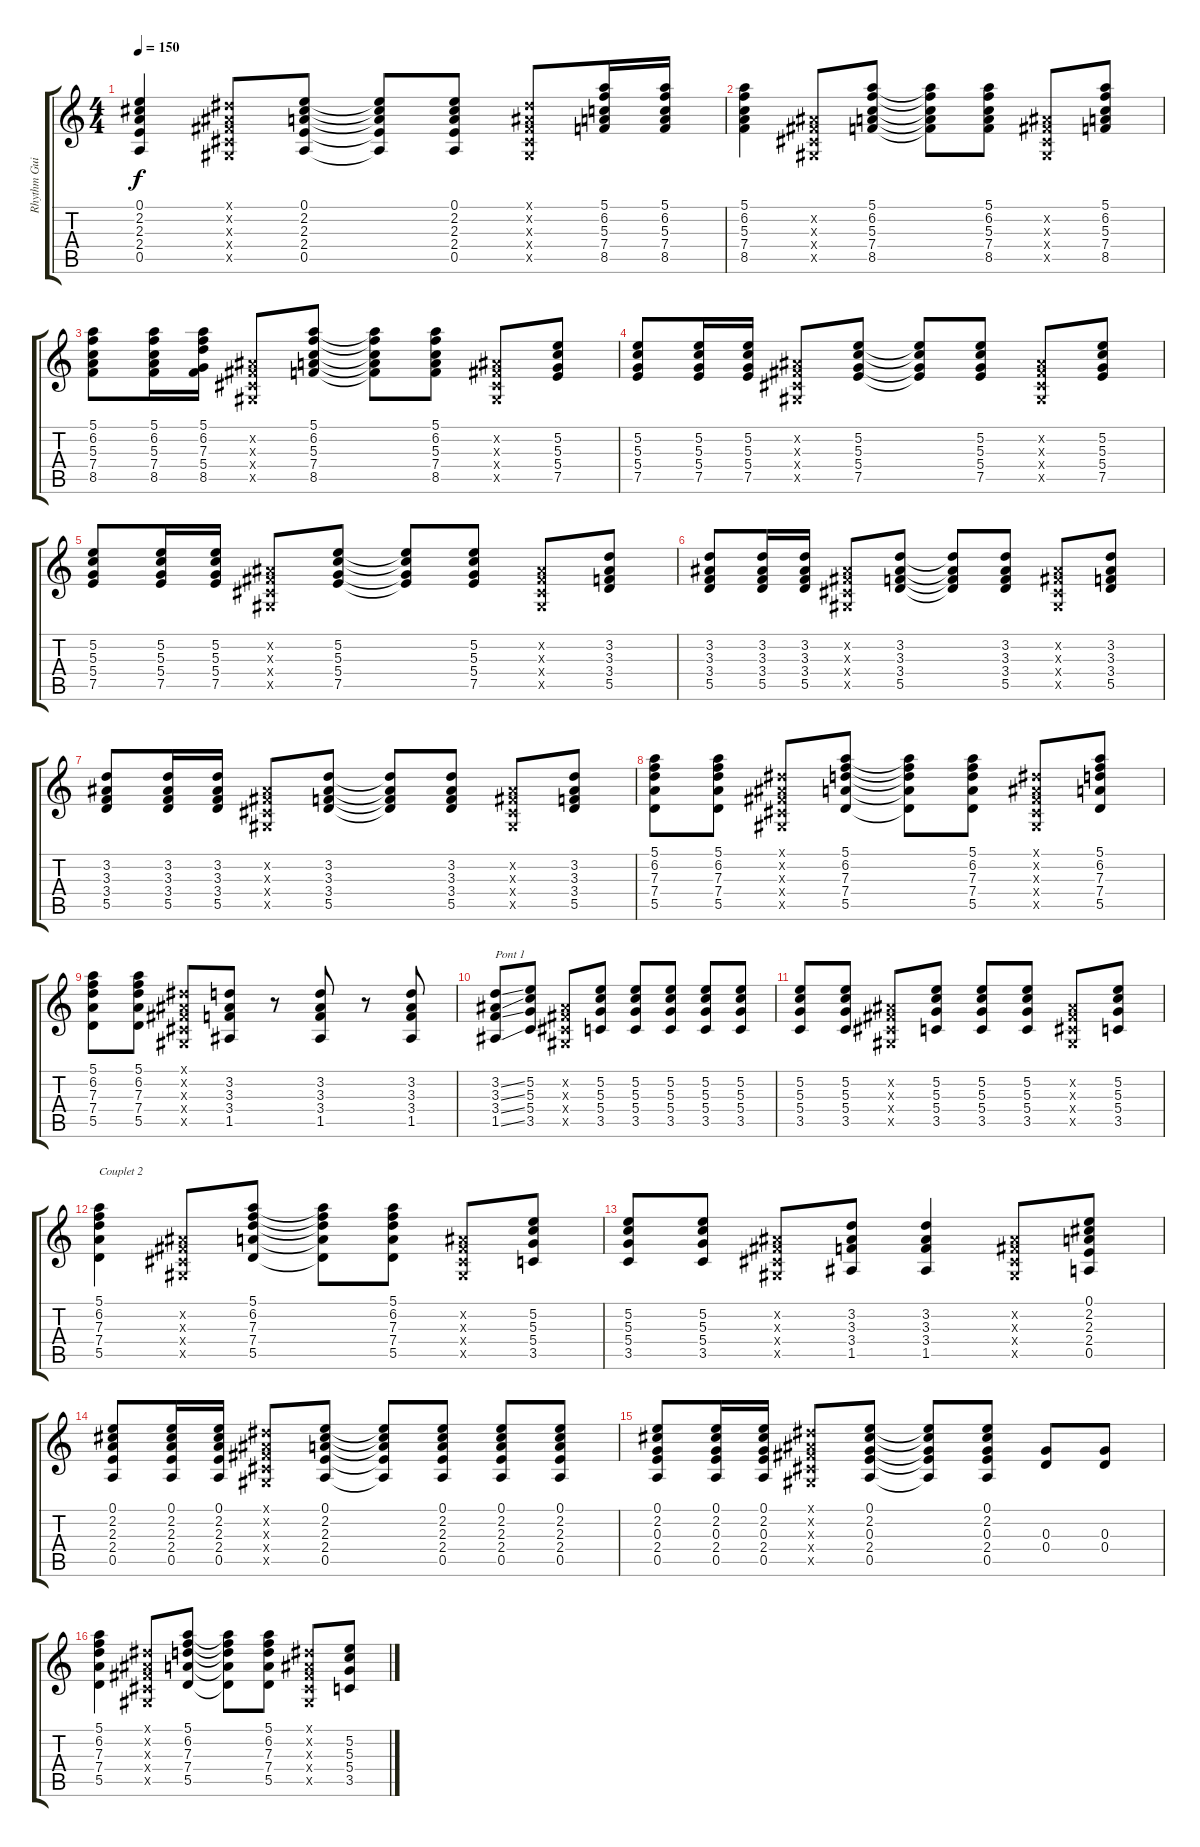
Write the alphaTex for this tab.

\track ("Rhythm Guitar" "Rhythm Gui") {instrument electricguitarclean}
\staff {score tabs}
\tuning (E4 B3 G3 D3 A2 E2) {hide}
\ts (4 4)
\tempo 150
\clef g2
\ks c
(0.1 2.2 2.3 2.4 0.5).4{dy f} (-1.1{x} -1.2{x} -1.3{x} -1.4{x} -1.5{x}).8 (0.1 2.2 2.3 2.4 0.5).8 (0.1{t} 2.2{t} 2.3{t} 2.4{t} 0.5{t}).8 (0.1 2.2 2.3 2.4 0.5).8 (-1.1{x} -1.2{x} -1.3{x} -1.4{x} -1.5{x}).8 (5.1 6.2 5.3 7.4 8.5).16 (5.1 6.2 5.3 7.4 8.5).16 |
(5.1 6.2 5.3 7.4 8.5).4 (-1.2{x} -1.3{x} -1.4{x} -1.5{x}).8 (5.1 6.2 5.3 7.4 8.5).8 (5.1{t} 6.2{t} 5.3{t} 7.4{t} 8.5{t}).8 (5.1 6.2 5.3 7.4 8.5).8 (-1.2{x} -1.3{x} -1.4{x} -1.5{x}).8 (5.1 6.2 5.3 7.4 8.5).8 |
(5.1 6.2 5.3 7.4 8.5).8 (5.1 6.2 5.3 7.4 8.5).16 (5.1 6.2 7.3 5.4 8.5).16 (-1.2{x} -1.3{x} -1.4{x} -1.5{x}).8 (5.1 6.2 5.3 7.4 8.5).8 (5.1{t} 6.2{t} 5.3{t} 7.4{t} 8.5{t}).8 (5.1 6.2 5.3 7.4 8.5).8 (-1.2{x} -1.3{x} -1.4{x} -1.5{x}).8 (5.2 5.3 5.4 7.5).8 |
(5.2 5.3 5.4 7.5).8 (5.2 5.3 5.4 7.5).16 (5.2 5.3 5.4 7.5).16 (-1.2{x} -1.3{x} -1.4{x} -1.5{x}).8 (5.2 5.3 5.4 7.5).8 (5.2{t} 5.3{t} 5.4{t} 7.5{t}).8 (5.2 5.3 5.4 7.5).8 (-1.2{x} -1.3{x} -1.4{x} -1.5{x}).8 (5.2 5.3 5.4 7.5).8 |
(5.2 5.3 5.4 7.5).8 (5.2 5.3 5.4 7.5).16 (5.2 5.3 5.4 7.5).16 (-1.2{x} -1.3{x} -1.4{x} -1.5{x}).8 (5.2 5.3 5.4 7.5).8 (5.2{t} 5.3{t} 5.4{t} 7.5{t}).8 (5.2 5.3 5.4 7.5).8 (-1.2{x} -1.3{x} -1.4{x} -1.5{x}).8 (3.2 3.3 3.4 5.5).8 |
(3.2 3.3 3.4 5.5).8 (3.2 3.3 3.4 5.5).16 (3.2 3.3 3.4 5.5).16 (-1.2{x} -1.3{x} -1.4{x} -1.5{x}).8 (3.2 3.3 3.4 5.5).8 (3.2{t} 3.3{t} 3.4{t} 5.5{t}).8 (3.2 3.3 3.4 5.5).8 (-1.2{x} -1.3{x} -1.4{x} -1.5{x}).8 (3.2 3.3 3.4 5.5).8 |
(3.2 3.3 3.4 5.5).8 (3.2 3.3 3.4 5.5).16 (3.2 3.3 3.4 5.5).16 (-1.2{x} -1.3{x} -1.4{x} -1.5{x}).8 (3.2 3.3 3.4 5.5).8 (3.2{t} 3.3{t} 3.4{t} 5.5{t}).8 (3.2 3.3 3.4 5.5).8 (-1.2{x} -1.3{x} -1.4{x} -1.5{x}).8 (3.2 3.3 3.4 5.5).8 |
(5.1 6.2 7.3 7.4 5.5).8 (5.1 6.2 7.3 7.4 5.5).8 (-1.1{x} -1.2{x} -1.3{x} -1.4{x} -1.5{x}).8 (5.1 6.2 7.3 7.4 5.5).8 (5.1{t} 6.2{t} 7.3{t} 7.4{t} 5.5{t}).8 (5.1 6.2 7.3 7.4 5.5).8 (-1.1{x} -1.2{x} -1.3{x} -1.4{x} -1.5{x}).8 (5.1 6.2 7.3 7.4 5.5).8 |
(5.1 6.2 7.3 7.4 5.5).8 (5.1 6.2 7.3 7.4 5.5).8 (-1.1{x} -1.2{x} -1.3{x} -1.4{x} -1.5{x}).8 (3.2 3.3 3.4 1.5).8 r.8 (3.2 3.3 3.4 1.5).8 r.8 (3.2 3.3 3.4 1.5).8 |
(3.2{ss} 3.3{ss} 3.4{ss} 1.5{ss}).8{txt "Pont 1"} (5.2 5.3 5.4 3.5).8 (-1.2{x} -1.3{x} -1.4{x} -1.5{x}).8 (5.2 5.3 5.4 3.5).8 (5.2 5.3 5.4 3.5).8 (5.2 5.3 5.4 3.5).8 (5.2 5.3 5.4 3.5).8 (5.2 5.3 5.4 3.5).8 |
(5.2 5.3 5.4 3.5).8 (5.2 5.3 5.4 3.5).8 (-1.2{x} -1.3{x} -1.4{x} -1.5{x}).8 (5.2 5.3 5.4 3.5).8 (5.2 5.3 5.4 3.5).8 (5.2 5.3 5.4 3.5).8 (-1.2{x} -1.3{x} -1.4{x} -1.5{x}).8 (5.2 5.3 5.4 3.5).8 |
(5.1 6.2 7.3 7.4 5.5).4{txt "Couplet 2"} (-1.2{x} -1.3{x} -1.4{x} -1.5{x}).8 (5.1 6.2 7.3 7.4 5.5).8 (5.1{t} 6.2{t} 7.3{t} 7.4{t} 5.5{t}).8 (5.1 6.2 7.3 7.4 5.5).8 (-1.2{x} -1.3{x} -1.4{x} -1.5{x}).8 (5.2 5.3 5.4 3.5).8 |
(5.2 5.3 5.4 3.5).8 (5.2 5.3 5.4 3.5).8 (-1.2{x} -1.3{x} -1.4{x} -1.5{x}).8 (3.2 3.3 3.4 1.5).8 (3.2 3.3 3.4 1.5).4 (-1.2{x} -1.3{x} -1.4{x} -1.5{x}).8 (0.1 2.2 2.3 2.4 0.5).8 |
(0.1 2.2 2.3 2.4 0.5).8 (0.1 2.2 2.3 2.4 0.5).16 (0.1 2.2 2.3 2.4 0.5).16 (-1.1{x} -1.2{x} -1.3{x} -1.4{x} -1.5{x}).8 (0.1 2.2 2.3 2.4 0.5).8 (0.1{t} 2.2{t} 2.3{t} 2.4{t} 0.5{t}).8 (0.1 2.2 2.3 2.4 0.5).8 (0.1 2.2 2.3 2.4 0.5).8 (0.1 2.2 2.3 2.4 0.5).8 |
(0.1 2.2 0.3 2.4 0.5).8 (0.1 2.2 0.3 2.4 0.5).16 (0.1 2.2 0.3 2.4 0.5).16 (-1.1{x} -1.2{x} -1.3{x} -1.4{x} -1.5{x}).8 (0.1 2.2 0.3 2.4 0.5).8 (0.1{t} 2.2{t} 0.3{t} 2.4{t} 0.5{t}).8 (0.1 2.2 0.3 2.4 0.5).8 (0.3 0.4).8 (0.3 0.4).8 |
(5.1 6.2 7.3 7.4 5.5).4 (-1.1{x} -1.2{x} -1.3{x} -1.4{x} -1.5{x}).8 (5.1 6.2 7.3 7.4 5.5).8 (5.1{t} 6.2{t} 7.3{t} 7.4{t} 5.5{t}).8 (5.1 6.2 7.3 7.4 5.5).8 (-1.1{x} -1.2{x} -1.3{x} -1.4{x} -1.5{x}).8 (5.2 5.3 5.4 3.5).8
